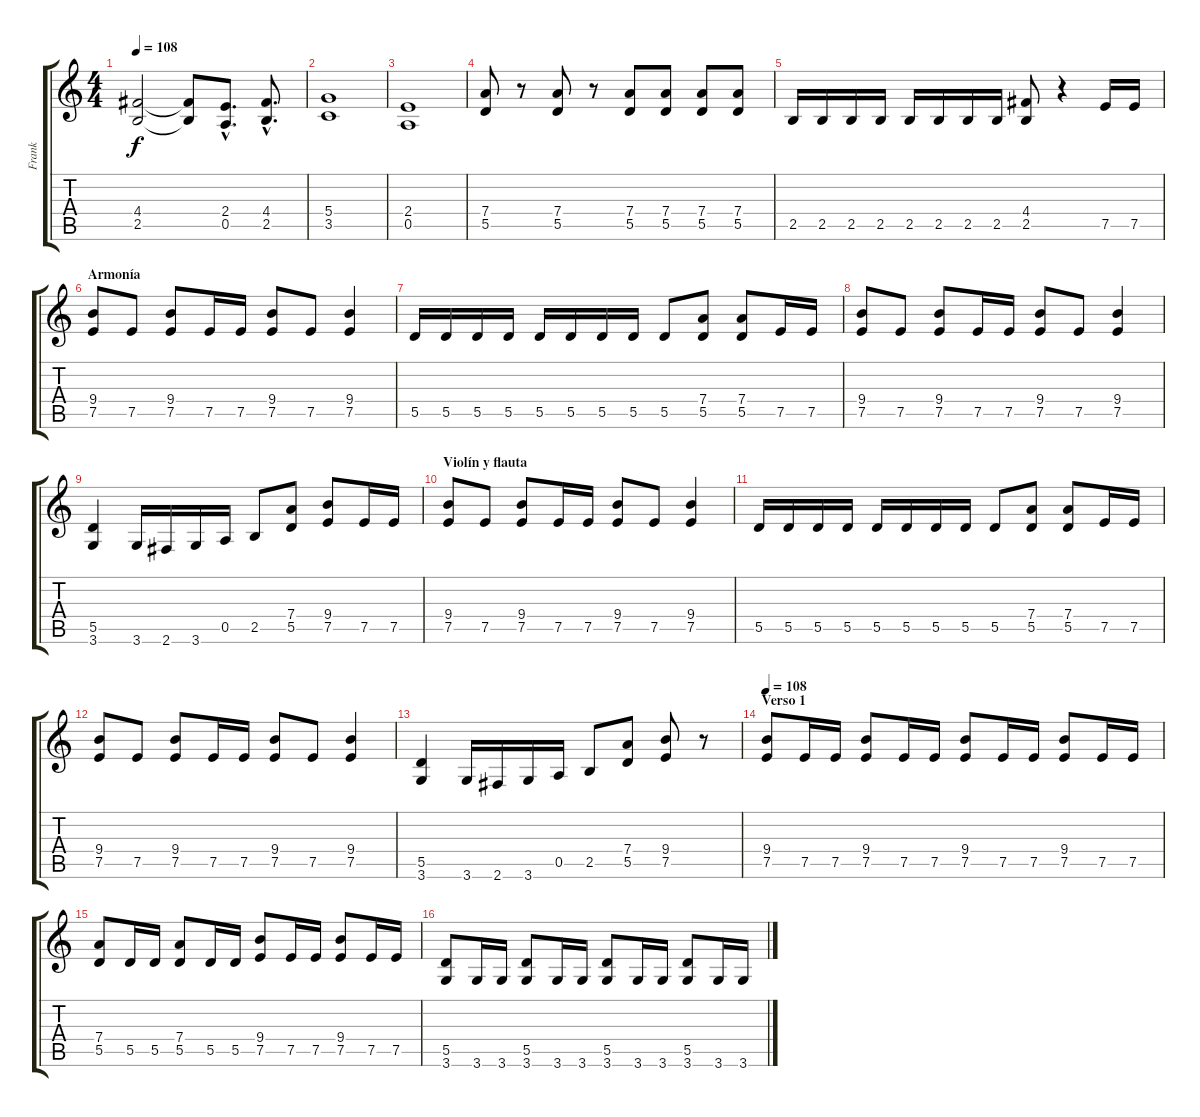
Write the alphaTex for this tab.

\track ("Frank" "Frank") {instrument distortionguitar}
\staff {score tabs}
\tuning (E4 B3 G3 D3 A2 E2) {hide}
\ts (4 4)
\tempo 108
\clef g2
\ks c
(4.4 2.5).2{dy f} (4.4{t} 2.5{t}).8 (2.4{hac} 0.5{hac}).8{d} (4.4{hac} 2.5{hac}).8{d} |
(5.4 3.5).1 |
(2.4 0.5).1 |
(7.4 5.5).8 r.8 (7.4 5.5).8 r.8 (7.4 5.5).8 (7.4 5.5).8 (7.4 5.5).8 (7.4 5.5).8 |
2.5.16 2.5.16 2.5.16 2.5.16 2.5.16 2.5.16 2.5.16 2.5.16 (4.4 2.5).8 r.4 7.5.16 7.5.16 |
\section ("" "Armonía")
(9.4 7.5).8{volume 14} 7.5.8 (9.4 7.5).8 7.5.16 7.5.16 (9.4 7.5).8 7.5.8 (9.4 7.5).4 |
5.5.16 5.5.16 5.5.16 5.5.16 5.5.16 5.5.16 5.5.16 5.5.16 5.5.8 (7.4 5.5).8 (7.4 5.5).8 7.5.16 7.5.16 |
(9.4 7.5).8 7.5.8 (9.4 7.5).8 7.5.16 7.5.16 (9.4 7.5).8 7.5.8 (9.4 7.5).4 |
(5.5 3.6).4 3.6.16 2.6.16 3.6.16 0.5.16 2.5.8 (7.4 5.5).8 (9.4 7.5).8 7.5.16{volume 11} 7.5.16 |
\section ("" "Violín y flauta")
(9.4 7.5).8 7.5.8 (9.4 7.5).8 7.5.16 7.5.16 (9.4 7.5).8 7.5.8 (9.4 7.5).4 |
5.5.16 5.5.16 5.5.16 5.5.16 5.5.16 5.5.16 5.5.16 5.5.16 5.5.8 (7.4 5.5).8 (7.4 5.5).8 7.5.16 7.5.16 |
(9.4 7.5).8 7.5.8 (9.4 7.5).8 7.5.16 7.5.16 (9.4 7.5).8 7.5.8 (9.4 7.5).4 |
(5.5 3.6).4 3.6.16 2.6.16 3.6.16 0.5.16 2.5.8 (7.4 5.5).8 (9.4 7.5).8 r.8 |
\section ("" "Verso 1")
\tempo 108
(9.4 7.5).8{volume 13} 7.5.16 7.5.16 (9.4 7.5).8 7.5.16 7.5.16 (9.4 7.5).8 7.5.16 7.5.16 (9.4 7.5).8 7.5.16 7.5.16 |
(7.4 5.5).8 5.5.16 5.5.16 (7.4 5.5).8 5.5.16 5.5.16 (9.4 7.5).8 7.5.16 7.5.16 (9.4 7.5).8 7.5.16 7.5.16 |
(5.5 3.6).8 3.6.16 3.6.16 (5.5 3.6).8 3.6.16 3.6.16 (5.5 3.6).8 3.6.16 3.6.16 (5.5 3.6).8 3.6.16 3.6.16
